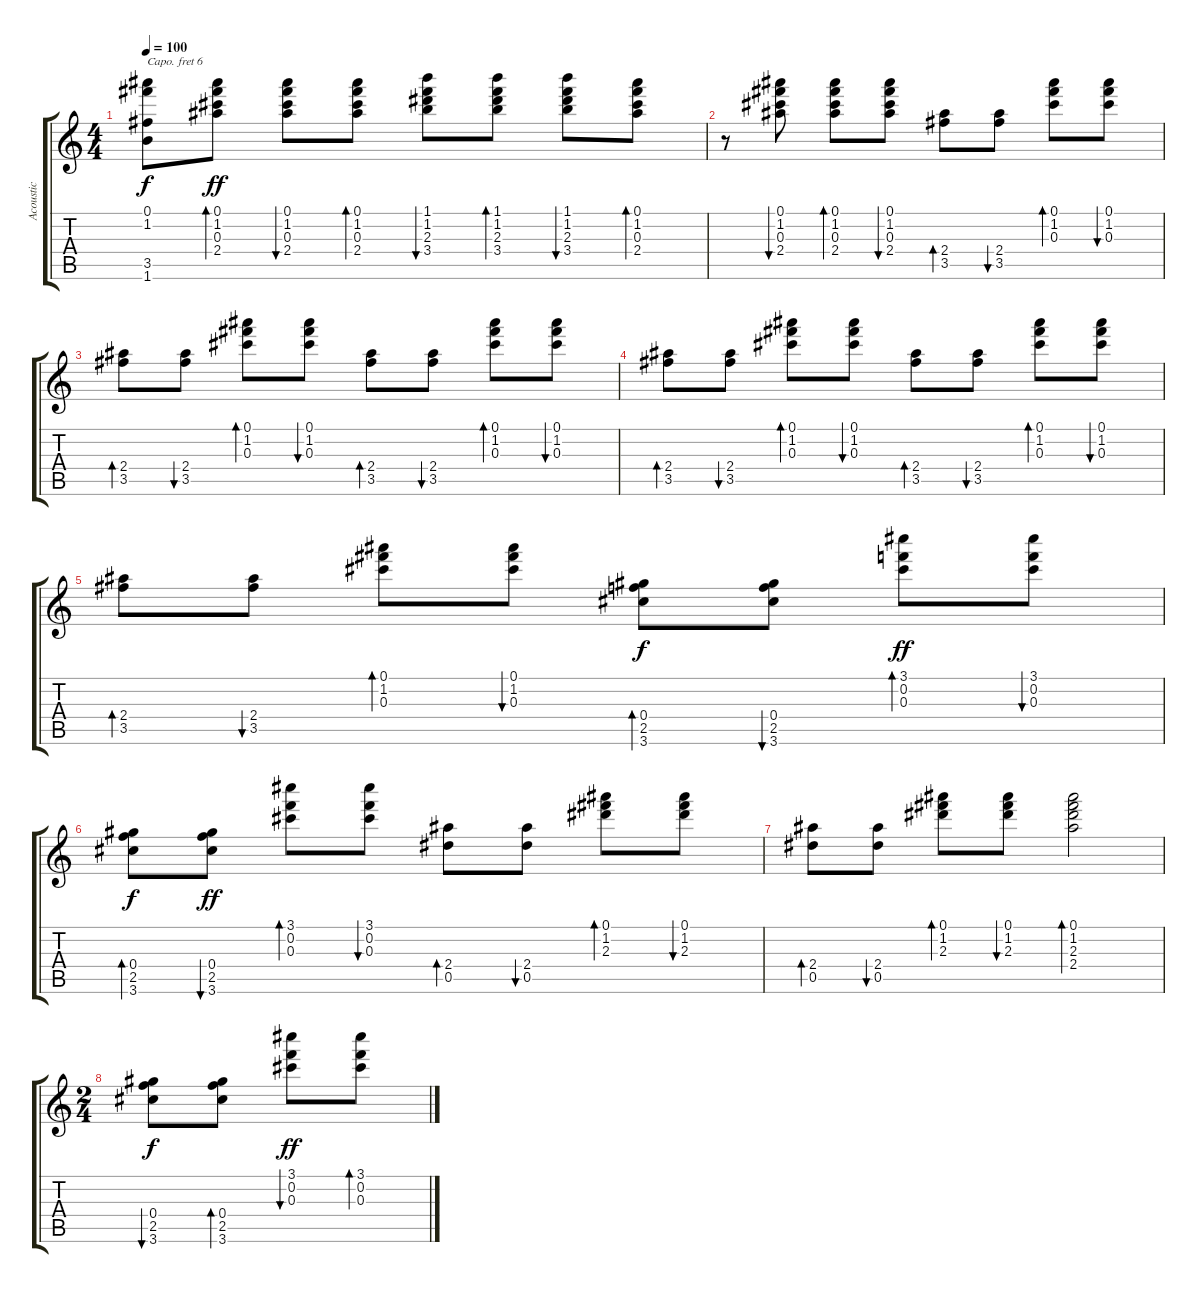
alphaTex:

\track ("Acoustic" "Acoustic") {instrument acousticguitarnylon}
\staff {score tabs}
\capo 6
\tuning (E5 B4 G4 D4 A3 E3) {hide}
\ts (4 4)
\tempo 100
\clef g2
\ks c
(0.1{t} 1.2{t} 3.5{t} 1.6{t}).8{dy f} (0.1 1.2 0.3 2.4).8{bd 60 dy ff} (0.1 1.2 0.3 2.4).8{bu 60} (0.1 1.2 0.3 2.4).8{bd 60} (1.1 1.2 2.3 3.4).8{bu 60} (1.1 1.2 2.3 3.4).8{bd 60} (1.1 1.2 2.3 3.4).8{bu 60} (0.1 1.2 0.3 2.4).8{bd 60} |
r.8 (0.1 1.2 0.3 2.4).8{bu 60} (0.1 1.2 0.3 2.4).8{bd 60} (0.1 1.2 0.3 2.4).8{bu 60} (2.4 3.5).8{bd 60} (2.4 3.5).8{bu 60} (0.1 1.2 0.3).8{bd 60} (0.1 1.2 0.3).8{bu 60} |
(2.4 3.5).8{bd 60} (2.4 3.5).8{bu 60} (0.1 1.2 0.3).8{bd 60} (0.1 1.2 0.3).8{bu 60} (2.4 3.5).8{bd 60} (2.4 3.5).8{bu 60} (0.1 1.2 0.3).8{bd 60} (0.1 1.2 0.3).8{bu 60} |
(2.4 3.5).8{bd 60} (2.4 3.5).8{bu 60} (0.1 1.2 0.3).8{bd 60} (0.1 1.2 0.3).8{bu 60} (2.4 3.5).8{bd 60} (2.4 3.5).8{bu 60} (0.1 1.2 0.3).8{bd 60} (0.1 1.2 0.3).8{bu 60} |
(2.4 3.5).8{bd 60} (2.4 3.5).8{bu 60} (0.1 1.2 0.3).8{bd 60} (0.1 1.2 0.3).8{bu 60} (0.4 2.5 3.6).8{bd 60 dy f} (0.4 2.5 3.6).8{bu 60} (3.1 0.2 0.3).8{bd 60 dy ff} (3.1 0.2 0.3).8{bu 60} |
(0.4 2.5 3.6).8{bd 60 dy f} (0.4 2.5 3.6).8{bu 60 dy ff} (3.1 0.2 0.3).8{bd 60} (3.1 0.2 0.3).8{bu 60} (2.4 0.5).8{bd 60} (2.4 0.5).8{bu 60} (0.1 1.2 2.3).8{bd 60} (0.1 1.2 2.3).8{bu 60} |
(2.4 0.5).8{bd 60} (2.4 0.5).8{bu 60} (0.1 1.2 2.3).8{bd 60} (0.1 1.2 2.3).8{bu 60} (0.1 1.2 2.3 2.4).2{bd 60} |
\ts (2 4)
(0.4 2.5 3.6).8{bu 60 dy f} (0.4 2.5 3.6).8{bd 60} (3.1 0.2 0.3).8{bu 60 dy ff} (3.1 0.2 0.3).8{bd 60}
